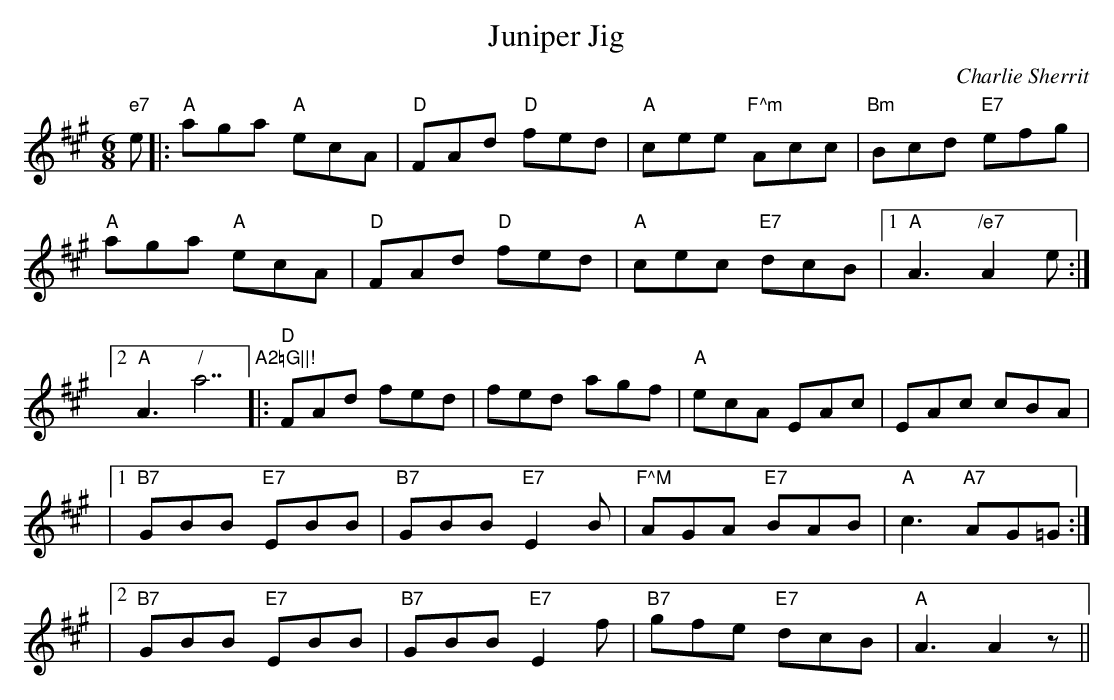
X:1
T:Juniper Jig
M:6/8
L:1/8
C:Charlie Sherrit
K:A
"e7"e||:"A"aga "A"ecA|"D"FAd "D"fed|"A"cee "F^m"Acc|"Bm"Bcd "E7"efg|!
"A"aga "A"ecA|"D"FAd "D"fed|"A"cec "E7"dcB|[1"A"A3 "/e7"A2 e:|[2"A"A3 "/
a7"A2=G||!
|:"D"FAd fed|fed agf|"A"ecA EAc|EAc cBA|!
|1"B7"GBB "E7"EBB|"B7"GBB "E7"E2B|"F^M"AGA "E7"BAB|"A"c3 "A7"AG=G:|!
|2"B7"GBB "E7"EBB|"B7"GBB "E7"E2f|"B7"gfe "E7"dcB|"A"A3 A2z||
